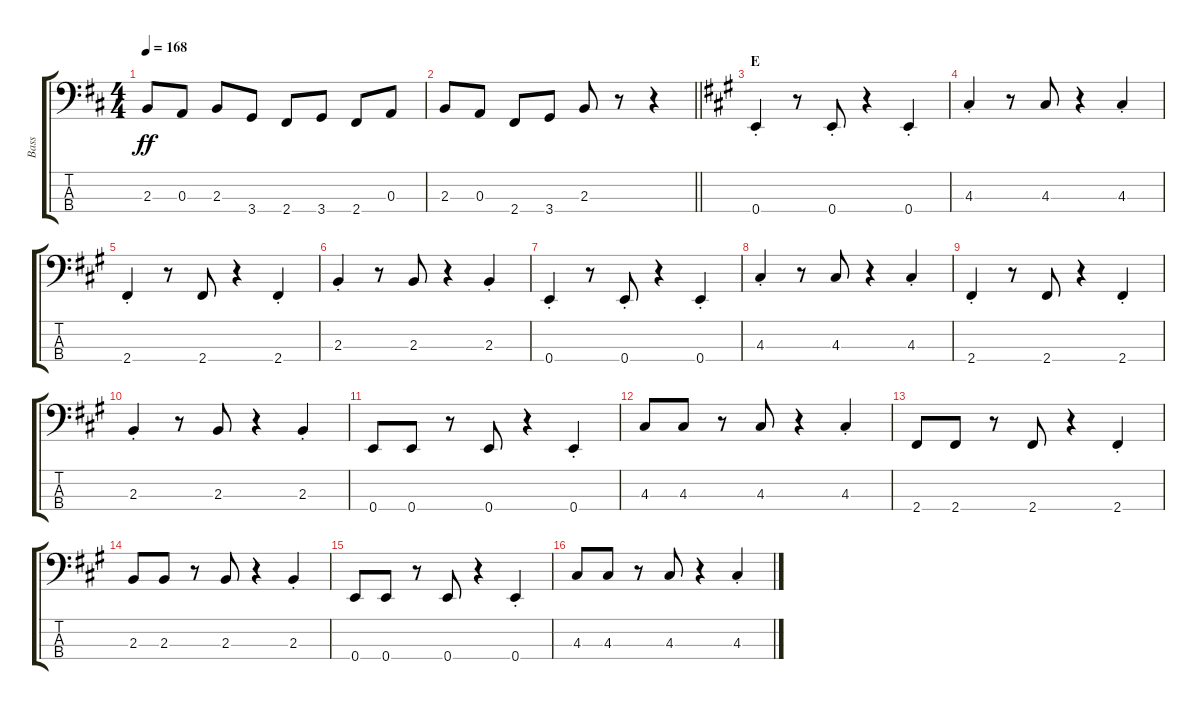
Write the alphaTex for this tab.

\track ("Bass" "Bass") {instrument electricbassfinger}
\staff {score tabs}
\tuning (G2 D2 A1 E1) {hide}
\ts (4 4)
\tempo 168
\clef f4
\ks d
2.3.8{dy ff} 0.3.8 2.3.8 3.4.8 2.4.8 3.4.8 2.4.8 0.3.8 |
\barLineRight lightlight
2.3.8 0.3.8 2.4.8 3.4.8 2.3.8 r.8 r.4 |
\section ("" "E")
\ks a
0.4{st}.4 r.8 0.4{st}.8 r.4 0.4{st}.4 |
4.3{st}.4 r.8 4.3.8 r.4 4.3{st}.4 |
2.4{st}.4 r.8 2.4.8 r.4 2.4{st}.4 |
2.3{st}.4 r.8 2.3.8 r.4 2.3{st}.4 |
0.4{st}.4 r.8 0.4{st}.8 r.4 0.4{st}.4 |
4.3{st}.4 r.8 4.3.8 r.4 4.3{st}.4 |
2.4{st}.4 r.8 2.4.8 r.4 2.4{st}.4 |
2.3{st}.4 r.8 2.3.8 r.4 2.3{st}.4 |
0.4.8 0.4.8 r.8 0.4.8 r.4 0.4{st}.4 |
4.3.8 4.3.8 r.8 4.3.8 r.4 4.3{st}.4 |
2.4.8 2.4.8 r.8 2.4.8 r.4 2.4{st}.4 |
2.3.8 2.3.8 r.8 2.3.8 r.4 2.3{st}.4 |
0.4.8 0.4.8 r.8 0.4.8 r.4 0.4{st}.4 |
4.3.8 4.3.8 r.8 4.3.8 r.4 4.3{st}.4
